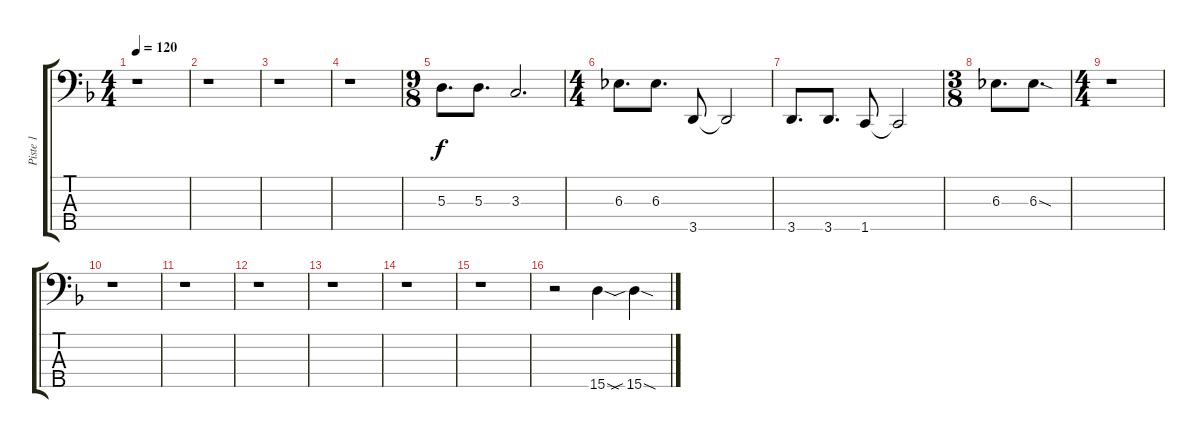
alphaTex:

\track ("Piste 1" "Piste 1") {instrument acousticguitarsteel}
\staff {score tabs}
\tuning (G2 D2 A1 E1 B0) {hide}
\ts (4 4)
\tempo 120
\clef f4
\ks dminor
r.1{dy f instrument acousticguitarsteel} |
r.1 |
r.1 |
r.1 |
\ts (9 8)
5.3.8{d} 5.3.8{d} 3.3.2{d} |
\ts (4 4)
6.3.8{d} 6.3.8{d} 3.5.8 3.5{t}.2 |
3.5.8{d} 3.5.8{d} 1.5.8 1.5{t}.2 |
\ts (3 8)
6.3.8{d} 6.3{sod}.8{d} |
\ts (4 4)
r.1 |
r.1 |
r.1 |
r.1 |
r.1 |
r.1 |
r.1 |
r.2 15.5{sod}.4 15.5{sib sod}.4
